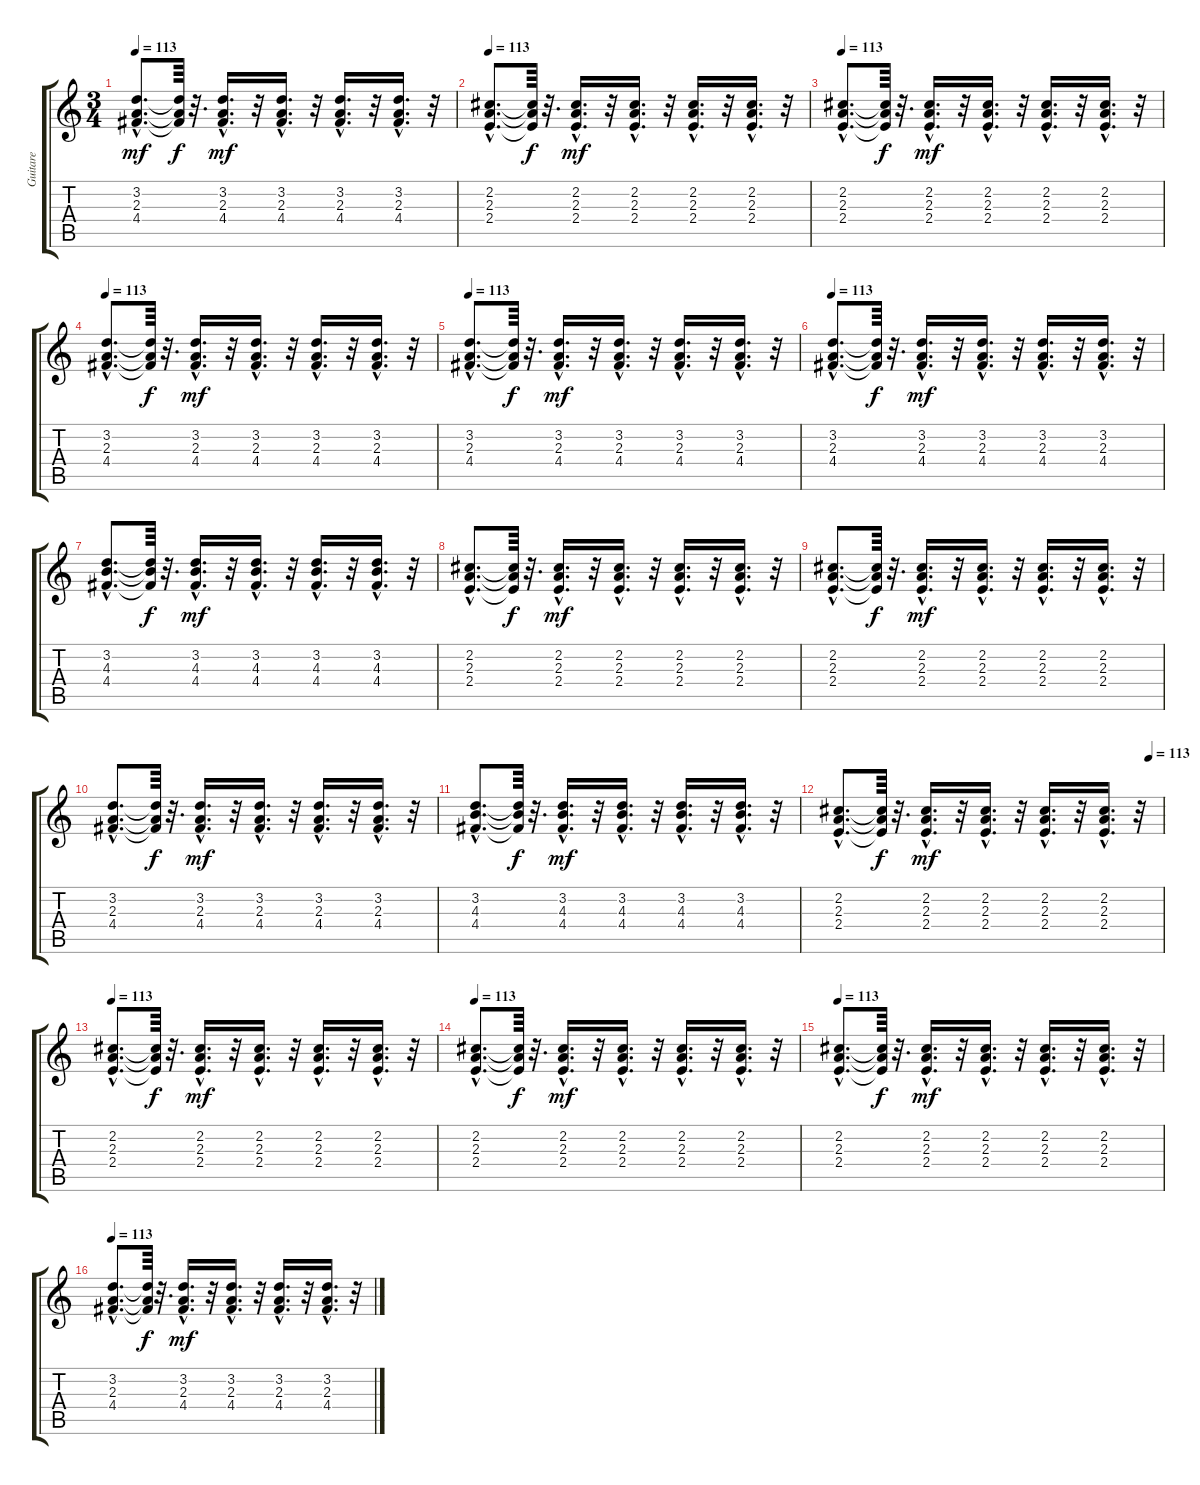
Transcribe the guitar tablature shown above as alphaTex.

\track ("Guitare" "Guitare") {instrument acousticguitarnylon}
\staff {score tabs}
\tuning (E4 B3 G3 D3 A2 E2) {hide}
\ts (3 4)
\tempo 113
\clef g2
\ks c
(3.2{hac} 2.3{hac} 4.4{hac}).8{d dy mf} (3.2{t} 2.3{t} 4.4{t}).64{dy f} r.32{d} (3.2{hac} 2.3{hac} 4.4{hac}).16{d dy mf} r.32 (3.2{hac} 2.3{hac} 4.4{hac}).16{d} r.32 (3.2{hac} 2.3{hac} 4.4{hac}).16{d} r.32 (3.2{hac} 2.3{hac} 4.4{hac}).16{d} r.32 |
\tempo 113
(2.2{hac} 2.3{hac} 2.4{hac}).8{d} (2.2{t} 2.3{t} 2.4{t}).64{dy f} r.32{d} (2.2{hac} 2.3{hac} 2.4{hac}).16{d dy mf} r.32 (2.2{hac} 2.3{hac} 2.4{hac}).16{d} r.32 (2.2{hac} 2.3{hac} 2.4{hac}).16{d} r.32 (2.2{hac} 2.3{hac} 2.4{hac}).16{d} r.32 |
\tempo 113
(2.2{hac} 2.3{hac} 2.4{hac}).8{d} (2.2{t} 2.3{t} 2.4{t}).64{dy f} r.32{d} (2.2{hac} 2.3{hac} 2.4{hac}).16{d dy mf} r.32 (2.2{hac} 2.3{hac} 2.4{hac}).16{d} r.32 (2.2{hac} 2.3{hac} 2.4{hac}).16{d} r.32 (2.2{hac} 2.3{hac} 2.4{hac}).16{d} r.32 |
\tempo 113
(3.2{hac} 2.3{hac} 4.4{hac}).8{d} (3.2{t} 2.3{t} 4.4{t}).64{dy f} r.32{d} (3.2{hac} 2.3{hac} 4.4{hac}).16{d dy mf} r.32 (3.2{hac} 2.3{hac} 4.4{hac}).16{d} r.32 (3.2{hac} 2.3{hac} 4.4{hac}).16{d} r.32 (3.2{hac} 2.3{hac} 4.4{hac}).16{d} r.32 |
\tempo 113
(3.2{hac} 2.3{hac} 4.4{hac}).8{d} (3.2{t} 2.3{t} 4.4{t}).64{dy f} r.32{d} (3.2{hac} 2.3{hac} 4.4{hac}).16{d dy mf} r.32 (3.2{hac} 2.3{hac} 4.4{hac}).16{d} r.32 (3.2{hac} 2.3{hac} 4.4{hac}).16{d} r.32 (3.2{hac} 2.3{hac} 4.4{hac}).16{d} r.32 |
\tempo 113
(3.2{hac} 2.3{hac} 4.4{hac}).8{d} (3.2{t} 2.3{t} 4.4{t}).64{dy f} r.32{d} (3.2{hac} 2.3{hac} 4.4{hac}).16{d dy mf} r.32 (3.2{hac} 2.3{hac} 4.4{hac}).16{d} r.32 (3.2{hac} 2.3{hac} 4.4{hac}).16{d} r.32 (3.2{hac} 2.3{hac} 4.4{hac}).16{d} r.32 |
(3.2{hac} 4.3{hac} 4.4{hac}).8{d} (3.2{t} 4.3{t} 4.4{t}).64{dy f} r.32{d} (3.2{hac} 4.3{hac} 4.4{hac}).16{d dy mf} r.32 (3.2{hac} 4.3{hac} 4.4{hac}).16{d} r.32 (3.2{hac} 4.3{hac} 4.4{hac}).16{d} r.32 (3.2{hac} 4.3{hac} 4.4{hac}).16{d} r.32 |
(2.2{hac} 2.3{hac} 2.4{hac}).8{d} (2.2{t} 2.3{t} 2.4{t}).64{dy f} r.32{d} (2.2{hac} 2.3{hac} 2.4{hac}).16{d dy mf} r.32 (2.2{hac} 2.3{hac} 2.4{hac}).16{d} r.32 (2.2{hac} 2.3{hac} 2.4{hac}).16{d} r.32 (2.2{hac} 2.3{hac} 2.4{hac}).16{d} r.32 |
(2.2{hac} 2.3{hac} 2.4{hac}).8{d} (2.2{t} 2.3{t} 2.4{t}).64{dy f} r.32{d} (2.2{hac} 2.3{hac} 2.4{hac}).16{d dy mf} r.32 (2.2{hac} 2.3{hac} 2.4{hac}).16{d} r.32 (2.2{hac} 2.3{hac} 2.4{hac}).16{d} r.32 (2.2{hac} 2.3{hac} 2.4{hac}).16{d} r.32 |
(3.2{hac} 2.3{hac} 4.4{hac}).8{d} (3.2{t} 2.3{t} 4.4{t}).64{dy f} r.32{d} (3.2{hac} 2.3{hac} 4.4{hac}).16{d dy mf} r.32 (3.2{hac} 2.3{hac} 4.4{hac}).16{d} r.32 (3.2{hac} 2.3{hac} 4.4{hac}).16{d} r.32 (3.2{hac} 2.3{hac} 4.4{hac}).16{d} r.32 |
(3.2{hac} 4.3{hac} 4.4{hac}).8{d} (3.2{t} 4.3{t} 4.4{t}).64{dy f} r.32{d} (3.2{hac} 4.3{hac} 4.4{hac}).16{d dy mf} r.32 (3.2{hac} 4.3{hac} 4.4{hac}).16{d} r.32 (3.2{hac} 4.3{hac} 4.4{hac}).16{d} r.32 (3.2{hac} 4.3{hac} 4.4{hac}).16{d} r.32 |
\tempo (113 0.9583333333333334)
(2.2{hac} 2.3{hac} 2.4{hac}).8{d} (2.2{t} 2.3{t} 2.4{t}).64{dy f} r.32{d} (2.2{hac} 2.3{hac} 2.4{hac}).16{d dy mf} r.32 (2.2{hac} 2.3{hac} 2.4{hac}).16{d} r.32 (2.2{hac} 2.3{hac} 2.4{hac}).16{d} r.32 (2.2{hac} 2.3{hac} 2.4{hac}).16{d} r.32 |
\tempo 113
(2.2{hac} 2.3{hac} 2.4{hac}).8{d} (2.2{t} 2.3{t} 2.4{t}).64{dy f} r.32{d} (2.2{hac} 2.3{hac} 2.4{hac}).16{d dy mf} r.32 (2.2{hac} 2.3{hac} 2.4{hac}).16{d} r.32 (2.2{hac} 2.3{hac} 2.4{hac}).16{d} r.32 (2.2{hac} 2.3{hac} 2.4{hac}).16{d} r.32 |
\tempo 113
(2.2{hac} 2.3{hac} 2.4{hac}).8{d} (2.2{t} 2.3{t} 2.4{t}).64{dy f} r.32{d} (2.2{hac} 2.3{hac} 2.4{hac}).16{d dy mf} r.32 (2.2{hac} 2.3{hac} 2.4{hac}).16{d} r.32 (2.2{hac} 2.3{hac} 2.4{hac}).16{d} r.32 (2.2{hac} 2.3{hac} 2.4{hac}).16{d} r.32 |
\tempo 113
(2.2{hac} 2.3{hac} 2.4{hac}).8{d} (2.2{t} 2.3{t} 2.4{t}).64{dy f} r.32{d} (2.2{hac} 2.3{hac} 2.4{hac}).16{d dy mf} r.32 (2.2{hac} 2.3{hac} 2.4{hac}).16{d} r.32 (2.2{hac} 2.3{hac} 2.4{hac}).16{d} r.32 (2.2{hac} 2.3{hac} 2.4{hac}).16{d} r.32 |
\tempo 113
(3.2{hac} 2.3{hac} 4.4{hac}).8{d} (3.2{t} 2.3{t} 4.4{t}).64{dy f} r.32{d} (3.2{hac} 2.3{hac} 4.4{hac}).16{d dy mf} r.32 (3.2{hac} 2.3{hac} 4.4{hac}).16{d} r.32 (3.2{hac} 2.3{hac} 4.4{hac}).16{d} r.32 (3.2{hac} 2.3{hac} 4.4{hac}).16{d} r.32
